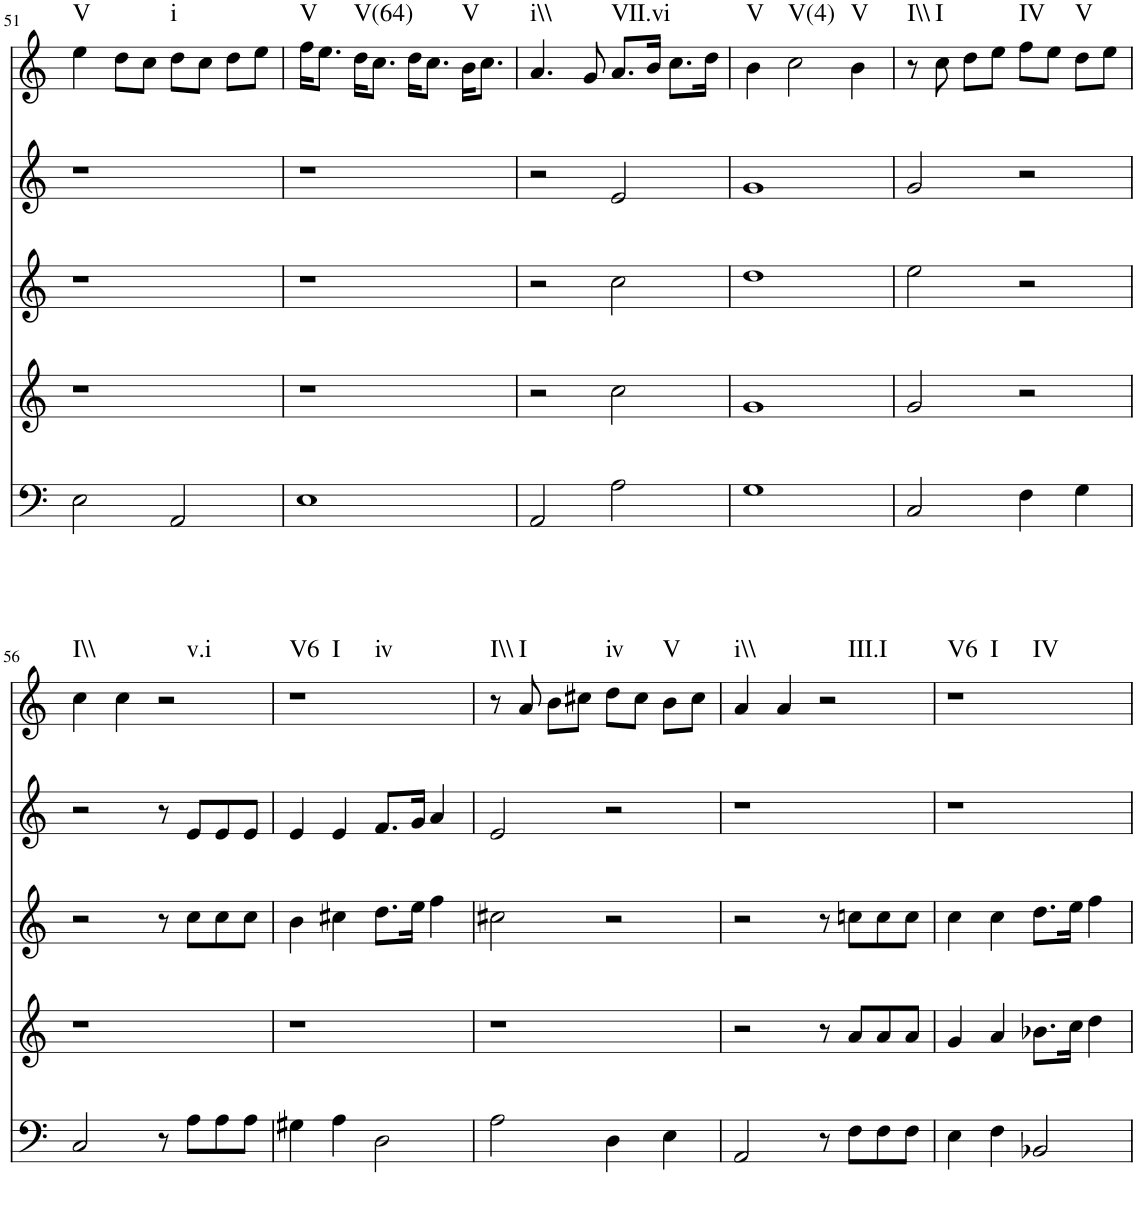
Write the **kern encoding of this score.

**kern	**kern	**kern	**kern	**kern	**harte
*part5	*part4	*part3	*part2	*part1	*part1
*staff5	*staff4	*staff3	*staff2	*staff1	*
*I"vox	*I"vox	*I"vox	*I"vox	*I"vox	*
!!LO:PB:g=z
*clefF4	*clefG2	*clefG2	*clefG2	*clefG2	*
*k[]	*k[]	*k[]	*k[]	*k[]	*
*M4/4	*M4/4	*M4/4	*M4/4	*M4/4	*
=51	=51	=51	=51	=51	=51
!	!	!	!	!	!LO:H:kt=V
2E\	1r	1r	1r	4ee\	N
.	.	.	.	8dd\L	.
.	.	.	.	8cc\J	.
!	!	!	!	!	!LO:H:kt=i
2AA/	.	.	.	8dd\L	N
.	.	.	.	8cc\J	.
.	.	.	.	8dd\L	.
.	.	.	.	8ee\J	.
=52	=52	=52	=52	=52	=52
!	!	!	!	!	!LO:H:kt=V
1E	1r	1r	1r	16ff\KL	N
.	.	.	.	8.ee\J	.
!	!	!	!	!	!LO:H:kt=V(64)
.	.	.	.	16dd\KL	N
.	.	.	.	8.cc\J	.
.	.	.	.	16dd\KL	.
.	.	.	.	8.cc\J	.
!	!	!	!	!	!LO:H:kt=V
.	.	.	.	16b\KL	N
.	.	.	.	8.cc\J	.
=53	=53	=53	=53	=53	=53
!	!	!	!	!	!LO:H:kt=i\\
2AA/	2r	2r	2r	4.a/	N
.	.	.	.	8g/	.
!	!	!	!	!	!LO:H:kt=VII.vi
2A\	2cc\	2cc\	2e/	8.a/L	N
.	.	.	.	16b/Jk	.
.	.	.	.	8.cc\L	.
.	.	.	.	16dd\Jk	.
=54	=54	=54	=54	=54	=54
!	!	!	!	!	!LO:H:kt=V
1G	1g	1dd	1g	4b\	N
!	!	!	!	!	!LO:H:kt=V(4)
.	.	.	.	2cc\	N
!	!	!	!	!	!LO:H:kt=V
.	.	.	.	4b\	N
=55	=55	=55	=55	=55	=55
!	!	!	!	!	!LO:H:kt=I\\
2C/	2g/	2ee\	2g/	8r	N
!	!	!	!	!	!LO:H:kt=I
.	.	.	.	8cc\	N
.	.	.	.	8dd\L	.
.	.	.	.	8ee\J	.
!	!	!	!	!	!LO:H:kt=IV
4F\	2r	2r	2r	8ff\L	N
.	.	.	.	8ee\J	.
!	!	!	!	!	!LO:H:kt=V
4G\	.	.	.	8dd\L	N
.	.	.	.	8ee\J	.
!!LO:LB:g=z
=56	=56	=56	=56	=56	=56
!	!	!	!	!	!LO:H:kt=I\\
2C/	1r	2r	2r	4cc\	N
.	.	.	.	4cc\	.
!	!	!	!	!	!LO:H:kt=v.i
8r	.	8r	8r	2r	N
8A\L	.	8cc\L	8e/L	.	.
8A\	.	8cc\	8e/	.	.
8A\J	.	8cc\J	8e/J	.	.
=57	=57	=57	=57	=57	=57
!	!	!	!	!	!LO:H:n=1:kt=V6
!	!	!	!	!	!LO:H:n=2:kt=I
!	!	!	!	!	!LO:H:n=3:kt=iv
4G#X\	1r	4b\	4e/	1r	N N N
4A\	.	4cc#X\	4e/	.	.
2D\	.	8.dd\L	8.f/L	.	.
.	.	16ee\Jk	16g/Jk	.	.
.	.	4ff\	4a/	.	.
=58	=58	=58	=58	=58	=58
!	!	!	!	!	!LO:H:kt=I\\
2A\	1r	2cc#X\	2e/	8r	N
!	!	!	!	!	!LO:H:kt=I
.	.	.	.	8a/	N
.	.	.	.	8b\L	.
.	.	.	.	8cc#X\J	.
!	!	!	!	!	!LO:H:kt=iv
4D\	.	2r	2r	8dd\L	N
.	.	.	.	8cc#\J	.
!	!	!	!	!	!LO:H:kt=V
4E\	.	.	.	8b\L	N
.	.	.	.	8cc#\J	.
=59	=59	=59	=59	=59	=59
!	!	!	!	!	!LO:H:kt=i\\
2AA/	2r	2r	1r	4a/	N
.	.	.	.	4a/	.
!	!	!	!	!	!LO:H:kt=III.I
8r	8r	8r	.	2r	N
8F\L	8a/L	8ccn\L	.	.	.
8F\	8a/	8cc\	.	.	.
8F\J	8a/J	8cc\J	.	.	.
=60	=60	=60	=60	=60	=60
!	!	!	!	!	!LO:H:n=1:kt=V6
!	!	!	!	!	!LO:H:n=2:kt=I
!	!	!	!	!	!LO:H:n=3:kt=IV
4E\	4g/	4cc\	1r	1r	N N N
4F\	4a/	4cc\	.	.	.
2BB-X/	8.b-X\L	8.dd\L	.	.	.
.	16cc\Jk	16ee\Jk	.	.	.
.	4dd\	4ff\	.	.	.
=	=	=	=	=	=
*-	*-	*-	*-	*-	*-
